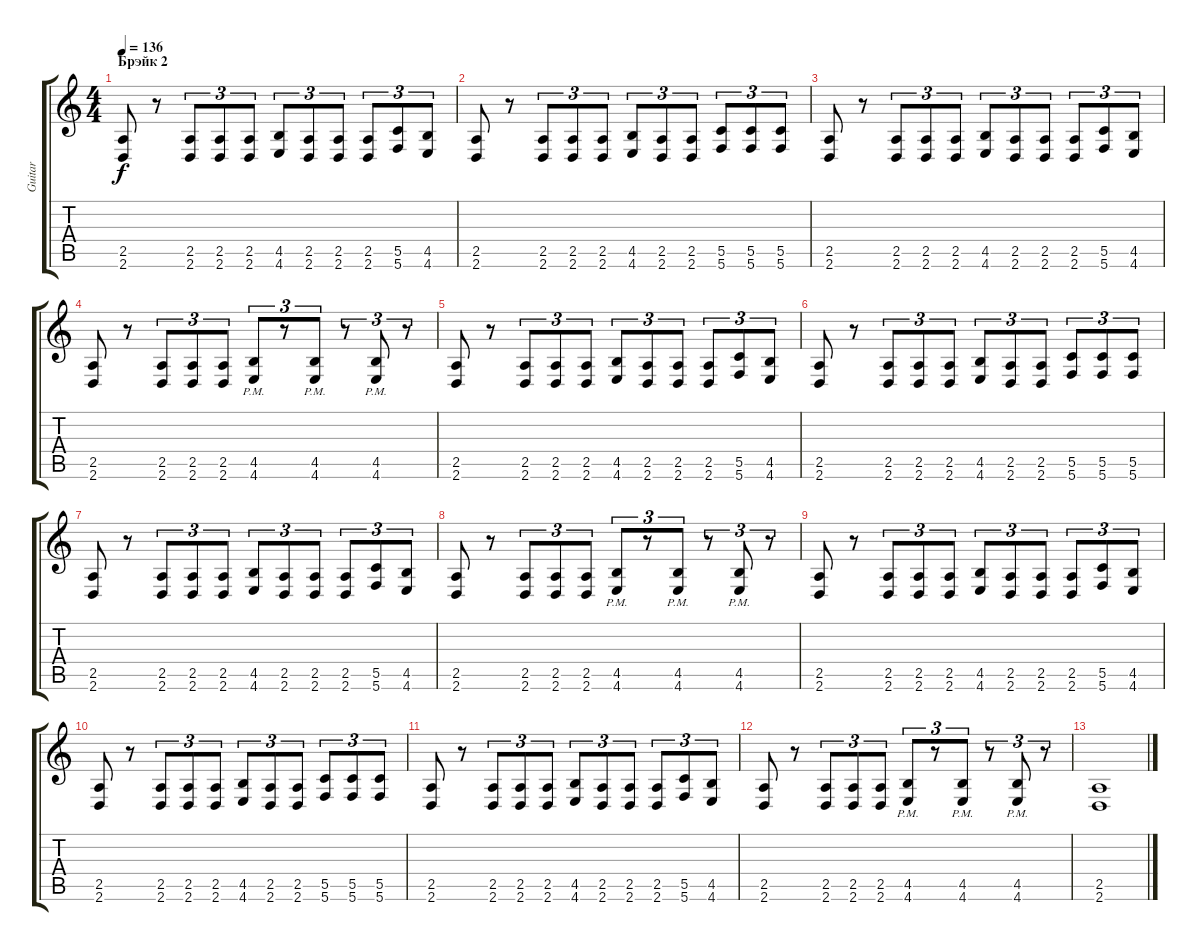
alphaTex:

\track ("Guitar" "Guitar") {instrument distortionguitar}
\staff {score tabs}
\tuning (D4 A3 F3 C3 G2 C2) {hide}
\ts (4 4)
\section ("" "Брэйк 2")
\tempo 136
\clef g2
\ks c
(2.5 2.6).8{dy f} r.8 (2.5 2.6).8{tu (3 2)} (2.5 2.6).8{tu (3 2)} (2.5 2.6).8{tu (3 2)} (4.5 4.6).8{tu (3 2)} (2.5 2.6).8{tu (3 2)} (2.5 2.6).8{tu (3 2)} (2.5 2.6).8{tu (3 2)} (5.5 5.6).8{tu (3 2)} (4.5 4.6).8{tu (3 2)} |
(2.5 2.6).8 r.8 (2.5 2.6).8{tu (3 2)} (2.5 2.6).8{tu (3 2)} (2.5 2.6).8{tu (3 2)} (4.5 4.6).8{tu (3 2)} (2.5 2.6).8{tu (3 2)} (2.5 2.6).8{tu (3 2)} (5.5 5.6).8{tu (3 2)} (5.5 5.6).8{tu (3 2)} (5.5 5.6).8{tu (3 2)} |
(2.5 2.6).8 r.8 (2.5 2.6).8{tu (3 2)} (2.5 2.6).8{tu (3 2)} (2.5 2.6).8{tu (3 2)} (4.5 4.6).8{tu (3 2)} (2.5 2.6).8{tu (3 2)} (2.5 2.6).8{tu (3 2)} (2.5 2.6).8{tu (3 2)} (5.5 5.6).8{tu (3 2)} (4.5 4.6).8{tu (3 2)} |
(2.5 2.6).8 r.8 (2.5 2.6).8{tu (3 2)} (2.5 2.6).8{tu (3 2)} (2.5 2.6).8{tu (3 2)} (4.5{pm} 4.6{pm}).8{tu (3 2)} r.8{tu (3 2)} (4.5{pm} 4.6{pm}).8{tu (3 2)} r.8{tu (3 2)} (4.5{pm} 4.6{pm}).8{tu (3 2)} r.8{tu (3 2)} |
(2.5 2.6).8 r.8 (2.5 2.6).8{tu (3 2)} (2.5 2.6).8{tu (3 2)} (2.5 2.6).8{tu (3 2)} (4.5 4.6).8{tu (3 2)} (2.5 2.6).8{tu (3 2)} (2.5 2.6).8{tu (3 2)} (2.5 2.6).8{tu (3 2)} (5.5 5.6).8{tu (3 2)} (4.5 4.6).8{tu (3 2)} |
(2.5 2.6).8 r.8 (2.5 2.6).8{tu (3 2)} (2.5 2.6).8{tu (3 2)} (2.5 2.6).8{tu (3 2)} (4.5 4.6).8{tu (3 2)} (2.5 2.6).8{tu (3 2)} (2.5 2.6).8{tu (3 2)} (5.5 5.6).8{tu (3 2)} (5.5 5.6).8{tu (3 2)} (5.5 5.6).8{tu (3 2)} |
(2.5 2.6).8 r.8 (2.5 2.6).8{tu (3 2)} (2.5 2.6).8{tu (3 2)} (2.5 2.6).8{tu (3 2)} (4.5 4.6).8{tu (3 2)} (2.5 2.6).8{tu (3 2)} (2.5 2.6).8{tu (3 2)} (2.5 2.6).8{tu (3 2)} (5.5 5.6).8{tu (3 2)} (4.5 4.6).8{tu (3 2)} |
(2.5 2.6).8 r.8 (2.5 2.6).8{tu (3 2)} (2.5 2.6).8{tu (3 2)} (2.5 2.6).8{tu (3 2)} (4.5{pm} 4.6{pm}).8{tu (3 2)} r.8{tu (3 2)} (4.5{pm} 4.6{pm}).8{tu (3 2)} r.8{tu (3 2)} (4.5{pm} 4.6{pm}).8{tu (3 2)} r.8{tu (3 2)} |
(2.5 2.6).8 r.8 (2.5 2.6).8{tu (3 2)} (2.5 2.6).8{tu (3 2)} (2.5 2.6).8{tu (3 2)} (4.5 4.6).8{tu (3 2)} (2.5 2.6).8{tu (3 2)} (2.5 2.6).8{tu (3 2)} (2.5 2.6).8{tu (3 2)} (5.5 5.6).8{tu (3 2)} (4.5 4.6).8{tu (3 2)} |
(2.5 2.6).8 r.8 (2.5 2.6).8{tu (3 2)} (2.5 2.6).8{tu (3 2)} (2.5 2.6).8{tu (3 2)} (4.5 4.6).8{tu (3 2)} (2.5 2.6).8{tu (3 2)} (2.5 2.6).8{tu (3 2)} (5.5 5.6).8{tu (3 2)} (5.5 5.6).8{tu (3 2)} (5.5 5.6).8{tu (3 2)} |
(2.5 2.6).8 r.8 (2.5 2.6).8{tu (3 2)} (2.5 2.6).8{tu (3 2)} (2.5 2.6).8{tu (3 2)} (4.5 4.6).8{tu (3 2)} (2.5 2.6).8{tu (3 2)} (2.5 2.6).8{tu (3 2)} (2.5 2.6).8{tu (3 2)} (5.5 5.6).8{tu (3 2)} (4.5 4.6).8{tu (3 2)} |
(2.5 2.6).8 r.8 (2.5 2.6).8{tu (3 2)} (2.5 2.6).8{tu (3 2)} (2.5 2.6).8{tu (3 2)} (4.5{pm} 4.6{pm}).8{tu (3 2)} r.8{tu (3 2)} (4.5{pm} 4.6{pm}).8{tu (3 2)} r.8{tu (3 2)} (4.5{pm} 4.6{pm}).8{tu (3 2)} r.8{tu (3 2)} |
(2.5 2.6).1
